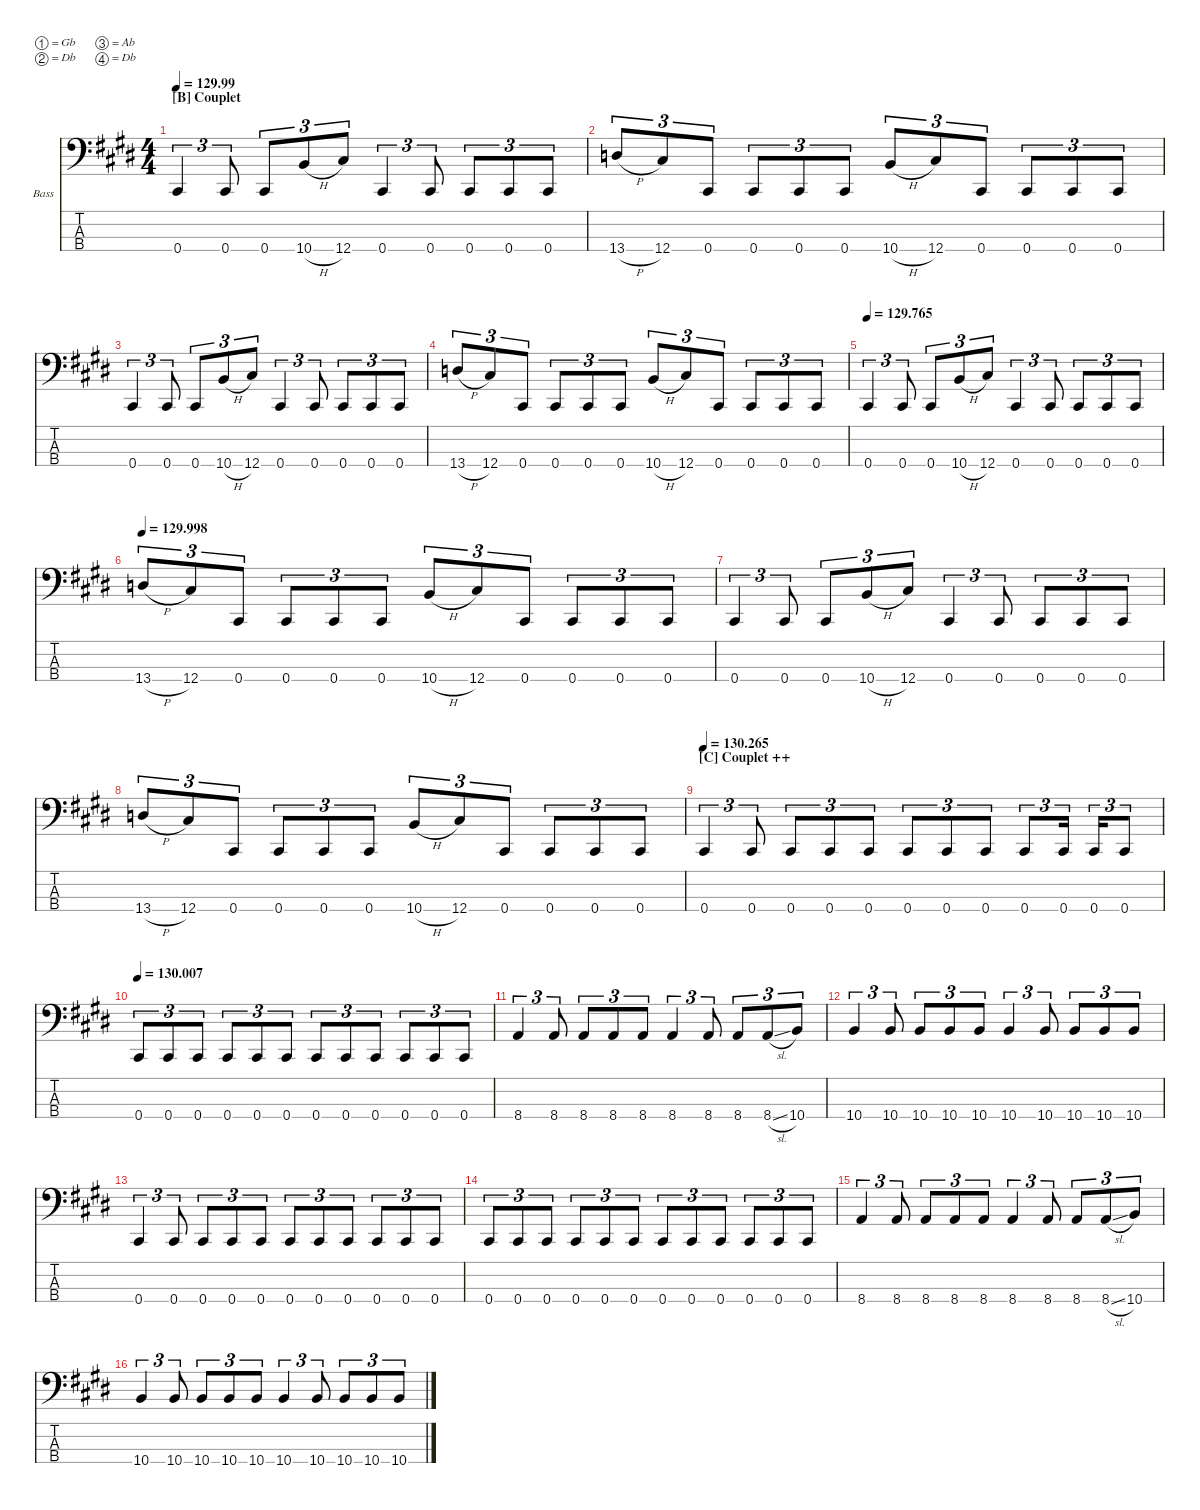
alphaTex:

\defaultSystemsLayout 4
\hideDynamics
\bracketExtendMode nobrackets
\firstSystemTrackNameOrientation horizontal
\otherSystemsTrackNameOrientation horizontal
\track ("BASSE" "Bass") {defaultSystemsLayout 4 instrument electricbasspick}
\staff {score tabs}
\tuning (Gb2 Db2 Ab1 Db1)
\ts (4 4)
\section ("B" "Couplet")
\tempo
129.99
\accidentals auto
\clef f4
\ottava regular
\simile none
\ks e
0.4.4{tu (3 2) dy mf} 0.4.8{tu (3 2)} 0.4.8{tu (3 2)} 10.4{h}.8{tu (3 2)} 12.4.8{tu (3 2)} 0.4.4{tu (3 2)} 0.4.8{tu (3 2)} 0.4.8{tu (3 2)} 0.4.8{tu (3 2)} 0.4.8{tu (3 2)} |
13.4{h}.8{tu (3 2)} 12.4.8{tu (3 2)} 0.4.8{tu (3 2)} 0.4.8{tu (3 2)} 0.4.8{tu (3 2)} 0.4.8{tu (3 2)} 10.4{h}.8{tu (3 2)} 12.4.8{tu (3 2)} 0.4.8{tu (3 2)} 0.4.8{tu (3 2)} 0.4.8{tu (3 2)} 0.4.8{tu (3 2)} |
0.4.4{tu (3 2)} 0.4.8{tu (3 2)} 0.4.8{tu (3 2)} 10.4{h}.8{tu (3 2)} 12.4.8{tu (3 2)} 0.4.4{tu (3 2)} 0.4.8{tu (3 2)} 0.4.8{tu (3 2)} 0.4.8{tu (3 2)} 0.4.8{tu (3 2)} |
13.4{h}.8{tu (3 2)} 12.4.8{tu (3 2)} 0.4.8{tu (3 2)} 0.4.8{tu (3 2)} 0.4.8{tu (3 2)} 0.4.8{tu (3 2)} 10.4{h}.8{tu (3 2)} 12.4.8{tu (3 2)} 0.4.8{tu (3 2)} 0.4.8{tu (3 2)} 0.4.8{tu (3 2)} 0.4.8{tu (3 2)} |
\tempo
129.765 0.4.4{tu (3 2)} 0.4.8{tu (3 2)} 0.4.8{tu (3 2)} 10.4{h}.8{tu (3 2)} 12.4.8{tu (3 2)} 0.4.4{tu (3 2)} 0.4.8{tu (3 2)} 0.4.8{tu (3 2)} 0.4.8{tu (3 2)} 0.4.8{tu (3 2)} |
\tempo
129.998 13.4{h}.8{tu (3 2)} 12.4.8{tu (3 2)} 0.4.8{tu (3 2)} 0.4.8{tu (3 2)} 0.4.8{tu (3 2)} 0.4.8{tu (3 2)} 10.4{h}.8{tu (3 2)} 12.4.8{tu (3 2)} 0.4.8{tu (3 2)} 0.4.8{tu (3 2)} 0.4.8{tu (3 2)} 0.4.8{tu (3 2)} |
0.4.4{tu (3 2)} 0.4.8{tu (3 2)} 0.4.8{tu (3 2)} 10.4{h}.8{tu (3 2)} 12.4.8{tu (3 2)} 0.4.4{tu (3 2)} 0.4.8{tu (3 2)} 0.4.8{tu (3 2)} 0.4.8{tu (3 2)} 0.4.8{tu (3 2)} |
13.4{h}.8{tu (3 2)} 12.4.8{tu (3 2)} 0.4.8{tu (3 2)} 0.4.8{tu (3 2)} 0.4.8{tu (3 2)} 0.4.8{tu (3 2)} 10.4{h}.8{tu (3 2)} 12.4.8{tu (3 2)} 0.4.8{tu (3 2)} 0.4.8{tu (3 2)} 0.4.8{tu (3 2)} 0.4.8{tu (3 2)} |
\section ("C" "Couplet ++")
\tempo
130.265 0.4.4{tu (3 2)} 0.4.8{tu (3 2)} 0.4.8{tu (3 2)} 0.4.8{tu (3 2)} 0.4.8{tu (3 2)} 0.4.8{tu (3 2)} 0.4.8{tu (3 2)} 0.4.8{tu (3 2)} 0.4.8{tu (3 2)} 0.4.16{tu (3 2)} 0.4.16{tu (3 2)} 0.4.8{tu (3 2)} |
\tempo
130.007 0.4.8{tu (3 2)} 0.4.8{tu (3 2)} 0.4.8{tu (3 2)} 0.4.8{tu (3 2)} 0.4.8{tu (3 2)} 0.4.8{tu (3 2)} 0.4.8{tu (3 2)} 0.4.8{tu (3 2)} 0.4.8{tu (3 2)} 0.4.8{tu (3 2)} 0.4.8{tu (3 2)} 0.4.8{tu (3 2)} |
8.4.4{tu (3 2)} 8.4.8{tu (3 2)} 8.4.8{tu (3 2)} 8.4.8{tu (3 2)} 8.4.8{tu (3 2)} 8.4.4{tu (3 2)} 8.4.8{tu (3 2)} 8.4.8{tu (3 2)} 8.4{sl}.8{tu (3 2)} 10.4.8{tu (3 2)} |
10.4.4{tu (3 2)} 10.4.8{tu (3 2)} 10.4.8{tu (3 2)} 10.4.8{tu (3 2)} 10.4.8{tu (3 2)} 10.4.4{tu (3 2)} 10.4.8{tu (3 2)} 10.4.8{tu (3 2)} 10.4.8{tu (3 2)} 10.4.8{tu (3 2)} |
0.4.4{tu (3 2)} 0.4.8{tu (3 2)} 0.4.8{tu (3 2)} 0.4.8{tu (3 2)} 0.4.8{tu (3 2)} 0.4.8{tu (3 2)} 0.4.8{tu (3 2)} 0.4.8{tu (3 2)} 0.4.8{tu (3 2)} 0.4.8{tu (3 2)} 0.4.8{tu (3 2)} |
0.4.8{tu (3 2)} 0.4.8{tu (3 2)} 0.4.8{tu (3 2)} 0.4.8{tu (3 2)} 0.4.8{tu (3 2)} 0.4.8{tu (3 2)} 0.4.8{tu (3 2)} 0.4.8{tu (3 2)} 0.4.8{tu (3 2)} 0.4.8{tu (3 2)} 0.4.8{tu (3 2)} 0.4.8{tu (3 2)} |
8.4.4{tu (3 2)} 8.4.8{tu (3 2)} 8.4.8{tu (3 2)} 8.4.8{tu (3 2)} 8.4.8{tu (3 2)} 8.4.4{tu (3 2)} 8.4.8{tu (3 2)} 8.4.8{tu (3 2)} 8.4{sl}.8{tu (3 2)} 10.4.8{tu (3 2)} |
10.4.4{tu (3 2)} 10.4.8{tu (3 2)} 10.4.8{tu (3 2)} 10.4.8{tu (3 2)} 10.4.8{tu (3 2)} 10.4.4{tu (3 2)} 10.4.8{tu (3 2)} 10.4.8{tu (3 2)} 10.4.8{tu (3 2)} 10.4.8{tu (3 2)}
